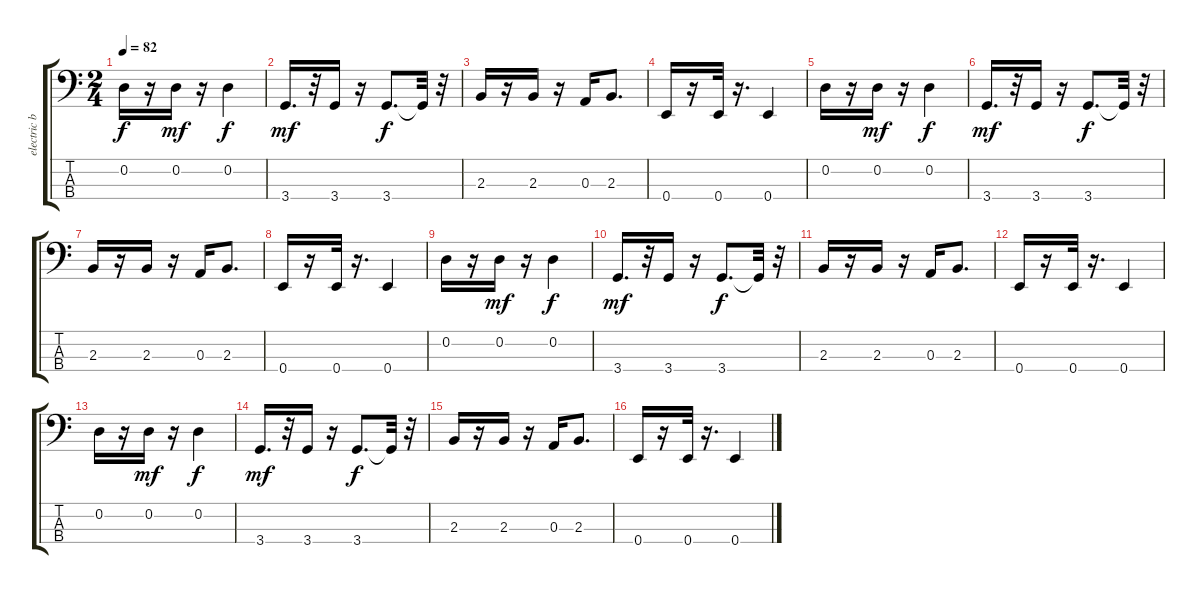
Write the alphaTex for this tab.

\track ("electric bass" "electric b") {instrument electricbassfinger}
\staff {score tabs}
\tuning (G2 D2 A1 E1) {hide}
\ts (2 4)
\tempo 82
\clef f4
\ks c
0.2.16{dy f} r.16 0.2.16{dy mf} r.16 0.2.4{dy f} |
3.4.16{d dy mf} r.32 3.4.16 r.16 3.4.8{d dy f} 3.4{t}.32 r.32 |
2.3.16 r.16 2.3.16 r.16 0.3.16 2.3.8{d} |
0.4.16 r.16 0.4.32 r.16{d} 0.4.4 |
0.2.16 r.16 0.2.16{dy mf} r.16 0.2.4{dy f} |
3.4.16{d dy mf} r.32 3.4.16 r.16 3.4.8{d dy f} 3.4{t}.32 r.32 |
2.3.16 r.16 2.3.16 r.16 0.3.16 2.3.8{d} |
0.4.16 r.16 0.4.32 r.16{d} 0.4.4 |
0.2.16 r.16 0.2.16{dy mf} r.16 0.2.4{dy f} |
3.4.16{d dy mf} r.32 3.4.16 r.16 3.4.8{d dy f} 3.4{t}.32 r.32 |
2.3.16 r.16 2.3.16 r.16 0.3.16 2.3.8{d} |
0.4.16 r.16 0.4.32 r.16{d} 0.4.4 |
0.2.16 r.16 0.2.16{dy mf} r.16 0.2.4{dy f} |
3.4.16{d dy mf} r.32 3.4.16 r.16 3.4.8{d dy f} 3.4{t}.32 r.32 |
2.3.16 r.16 2.3.16 r.16 0.3.16 2.3.8{d} |
0.4.16 r.16 0.4.32 r.16{d} 0.4.4
